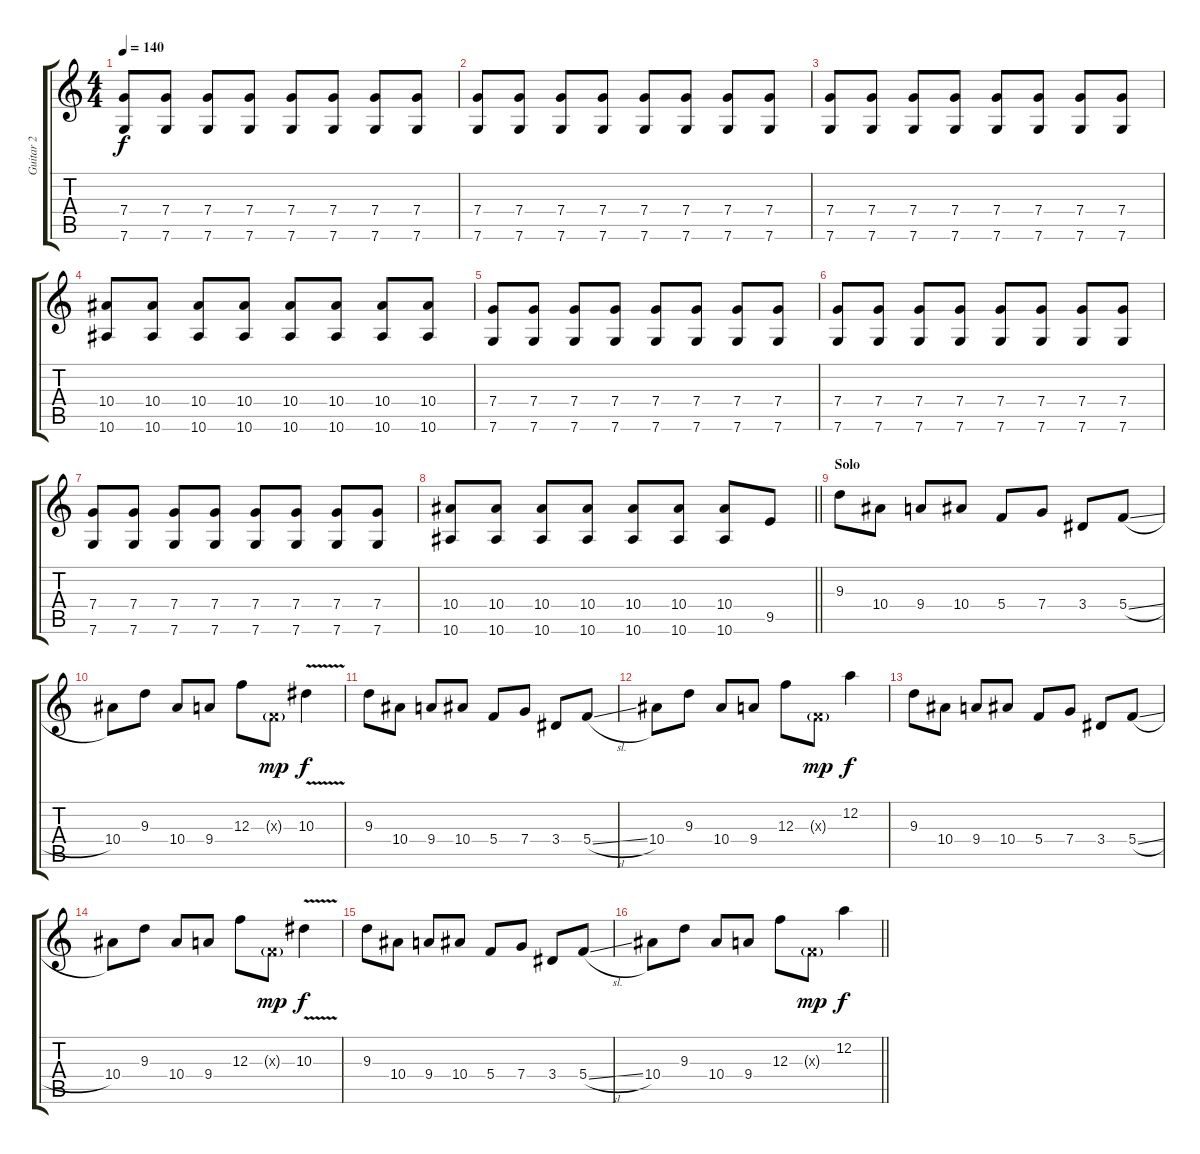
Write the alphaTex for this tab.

\track ("Guitar 2" "Guitar 2") {instrument overdrivenguitar}
\staff {score tabs}
\tuning (D4 A3 F3 C3 G2 C2) {hide}
\ts (4 4)
\tempo 140
\clef g2
\ks c
(7.4 7.6).8{dy f} (7.4 7.6).8 (7.4 7.6).8 (7.4 7.6).8 (7.4 7.6).8 (7.4 7.6).8 (7.4 7.6).8 (7.4 7.6).8 |
(7.4 7.6).8 (7.4 7.6).8 (7.4 7.6).8 (7.4 7.6).8 (7.4 7.6).8 (7.4 7.6).8 (7.4 7.6).8 (7.4 7.6).8 |
(7.4 7.6).8 (7.4 7.6).8 (7.4 7.6).8 (7.4 7.6).8 (7.4 7.6).8 (7.4 7.6).8 (7.4 7.6).8 (7.4 7.6).8 |
(10.4 10.6).8 (10.4 10.6).8 (10.4 10.6).8 (10.4 10.6).8 (10.4 10.6).8 (10.4 10.6).8 (10.4 10.6).8 (10.4 10.6).8 |
(7.4 7.6).8 (7.4 7.6).8 (7.4 7.6).8 (7.4 7.6).8 (7.4 7.6).8 (7.4 7.6).8 (7.4 7.6).8 (7.4 7.6).8 |
(7.4 7.6).8 (7.4 7.6).8 (7.4 7.6).8 (7.4 7.6).8 (7.4 7.6).8 (7.4 7.6).8 (7.4 7.6).8 (7.4 7.6).8 |
(7.4 7.6).8 (7.4 7.6).8 (7.4 7.6).8 (7.4 7.6).8 (7.4 7.6).8 (7.4 7.6).8 (7.4 7.6).8 (7.4 7.6).8 |
\barLineRight lightlight
(10.4 10.6).8 (10.4 10.6).8 (10.4 10.6).8 (10.4 10.6).8 (10.4 10.6).8 (10.4 10.6).8 (10.4 10.6).8 9.5.8{volume 14} |
\section ("" "Solo")
9.3.8 10.4.8 9.4.8 10.4.8 5.4.8 7.4.8 3.4.8 5.4{sl}.8 |
10.4.8 9.3.8 10.4.8 9.4.8 12.3.8 0.3{g x}.8{dy mp} 10.3{v}.4{dy f} |
9.3.8 10.4.8 9.4.8 10.4.8 5.4.8 7.4.8 3.4.8 5.4{sl}.8 |
10.4.8 9.3.8 10.4.8 9.4.8 12.3.8 0.3{g x}.8{dy mp} 12.2.4{dy f} |
9.3.8 10.4.8 9.4.8 10.4.8 5.4.8 7.4.8 3.4.8 5.4{sl}.8 |
10.4.8 9.3.8 10.4.8 9.4.8 12.3.8 0.3{g x}.8{dy mp} 10.3{v}.4{dy f} |
9.3.8 10.4.8 9.4.8 10.4.8 5.4.8 7.4.8 3.4.8 5.4{sl}.8 |
\barLineRight lightlight
10.4.8 9.3.8 10.4.8 9.4.8 12.3.8 0.3{g x}.8{dy mp} 12.2.4{dy f}
